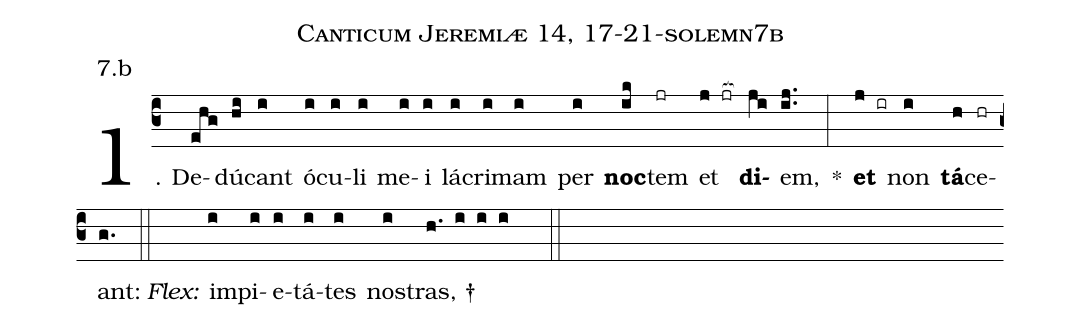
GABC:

name: Canticum Jeremiæ 14, 17-21-solemn7b;
annotation: 7.b;
%%
(c3)1. De(ehg)dú(hi)cant(i) ó(i)cu(i)li(i) me(i)i(i) lá(i)cri(i)mam(i) per(i) <b>noc</b>(ik)tem(jr) et(j jr[ocb:1{]) <b>di</b>(ji[ocb:0}])em,(ij..) *(:) <b>et</b>(j ir) non(i) <b>tá</b>(h)ce(hr)ant:(g.) (::)
<i>Flex:</i>()  im(i)pi(i)e(i)tá(i)tes(i) nos(i)tras, †(h. i i i  ::)
